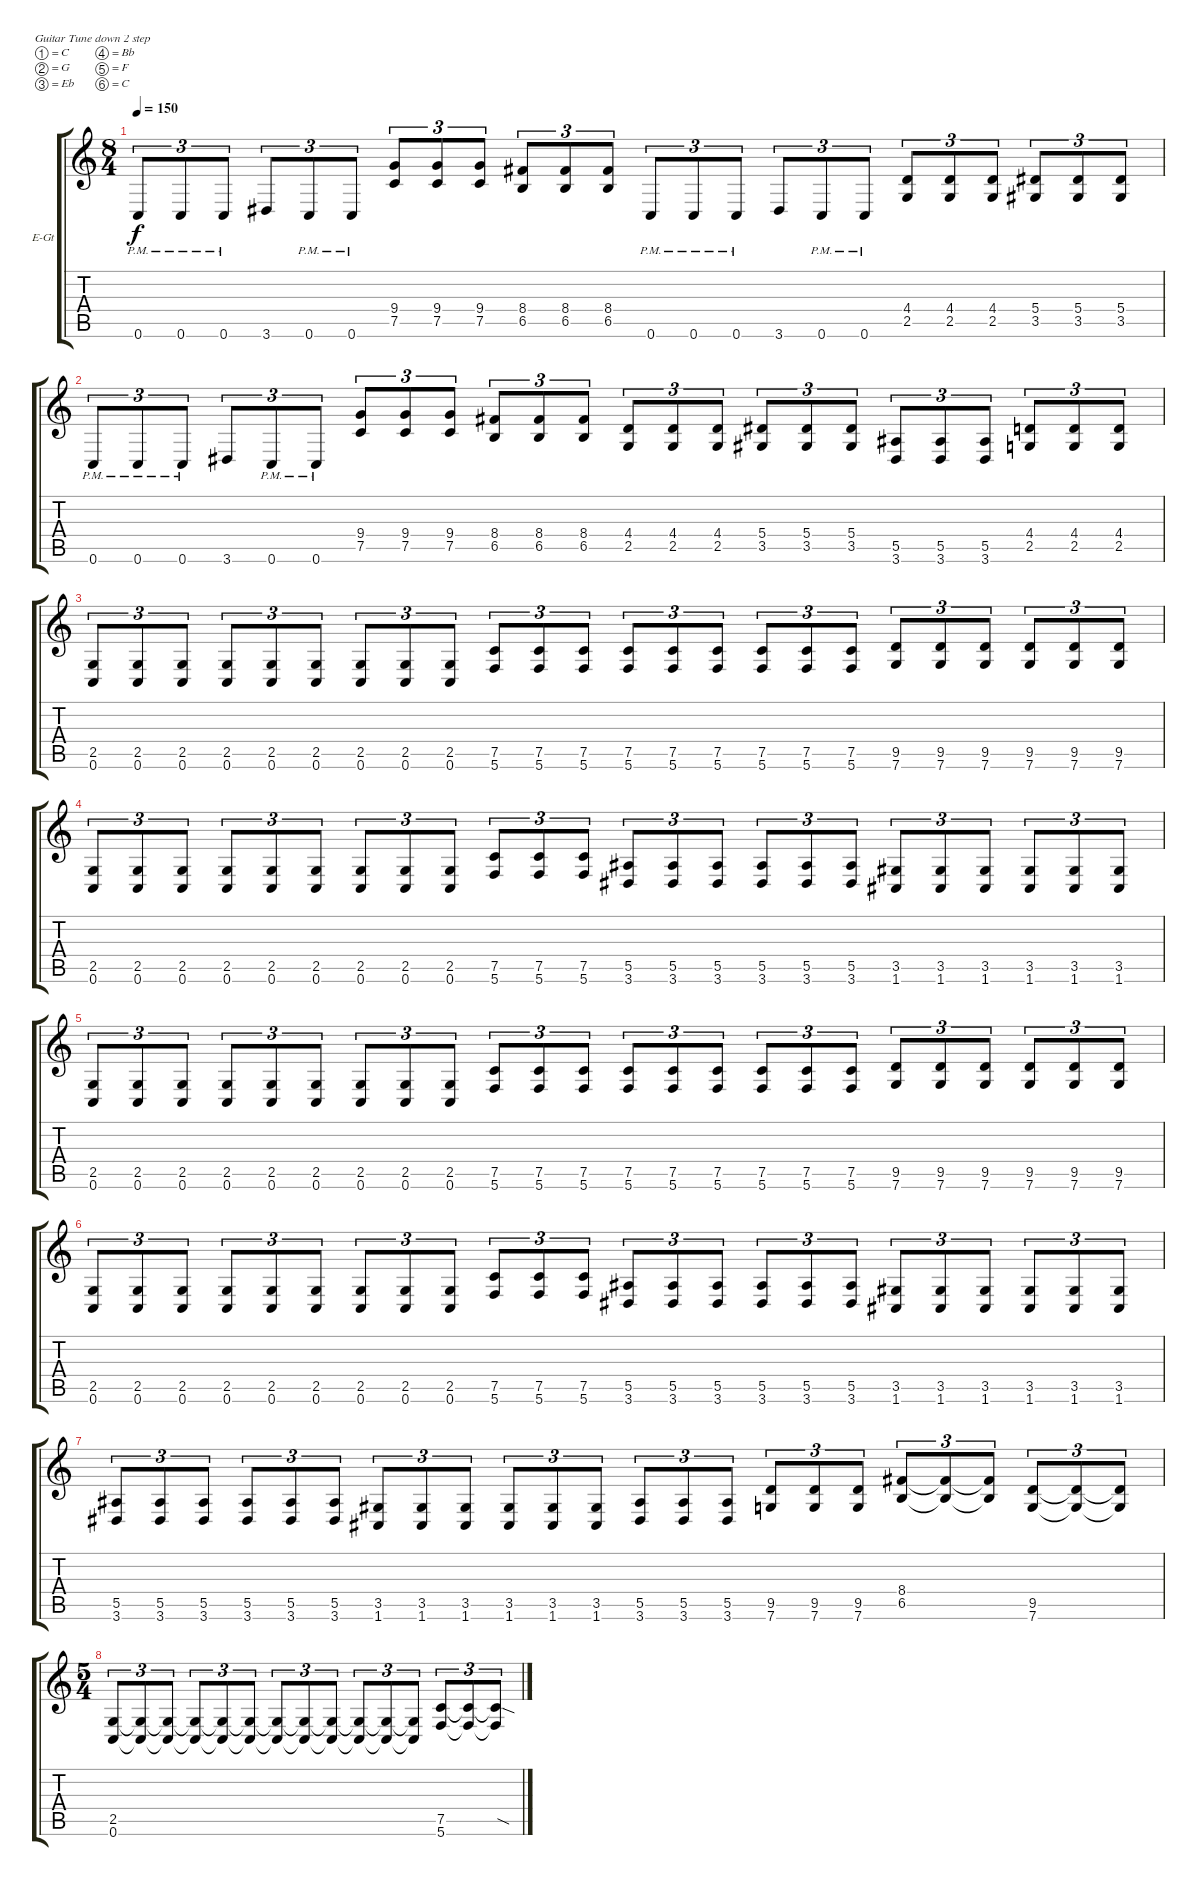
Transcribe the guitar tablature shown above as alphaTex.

\bracketExtendMode groupsimilarinstruments
\firstSystemTrackNameOrientation horizontal
\otherSystemsTrackNameOrientation horizontal
\track ("Pista 1" "E-Gt") {solo instrument distortionguitar}
\staff {score tabs}
\tuning (C4 G3 Eb3 Bb2 F2 C2)
\ts (8 4)
\tempo 150
\clef g2
\ks c
0.6{pm}.8{tu (3 2) dy f} 0.6{pm}.8{tu (3 2)} 0.6{pm}.8{tu (3 2)} 3.6.8{tu (3 2)} 0.6{pm}.8{tu (3 2)} 0.6{pm}.8{tu (3 2)} (9.4 7.5).8{tu (3 2)} (9.4 7.5).8{tu (3 2)} (9.4 7.5).8{tu (3 2)} (8.4 6.5).8{tu (3 2)} (8.4 6.5).8{tu (3 2)} (8.4 6.5).8{tu (3 2)} 0.6{pm}.8{tu (3 2)} 0.6{pm}.8{tu (3 2)} 0.6{pm}.8{tu (3 2)} 3.6.8{tu (3 2)} 0.6{pm}.8{tu (3 2)} 0.6{pm}.8{tu (3 2)} (4.4 2.5).8{tu (3 2)} (4.4 2.5).8{tu (3 2)} (4.4 2.5).8{tu (3 2)} (5.4 3.5).8{tu (3 2)} (5.4 3.5).8{tu (3 2)} (5.4 3.5).8{tu (3 2)} |
0.6{pm}.8{tu (3 2)} 0.6{pm}.8{tu (3 2)} 0.6{pm}.8{tu (3 2)} 3.6.8{tu (3 2)} 0.6{pm}.8{tu (3 2)} 0.6{pm}.8{tu (3 2)} (9.4 7.5).8{tu (3 2)} (9.4 7.5).8{tu (3 2)} (9.4 7.5).8{tu (3 2)} (8.4 6.5).8{tu (3 2)} (8.4 6.5).8{tu (3 2)} (8.4 6.5).8{tu (3 2)} (4.4 2.5).8{tu (3 2)} (4.4 2.5).8{tu (3 2)} (4.4 2.5).8{tu (3 2)} (5.4 3.5).8{tu (3 2)} (5.4 3.5).8{tu (3 2)} (5.4 3.5).8{tu (3 2)} (5.5 3.6).8{tu (3 2)} (5.5 3.6).8{tu (3 2)} (5.5 3.6).8{tu (3 2)} (4.4 2.5).8{tu (3 2)} (4.4 2.5).8{tu (3 2)} (4.4 2.5).8{tu (3 2)} |
(2.5 0.6).8{tu (3 2)} (2.5 0.6).8{tu (3 2)} (2.5 0.6).8{tu (3 2)} (2.5 0.6).8{tu (3 2)} (2.5 0.6).8{tu (3 2)} (2.5 0.6).8{tu (3 2)} (2.5 0.6).8{tu (3 2)} (2.5 0.6).8{tu (3 2)} (2.5 0.6).8{tu (3 2)} (7.5 5.6).8{tu (3 2)} (7.5 5.6).8{tu (3 2)} (7.5 5.6).8{tu (3 2)} (7.5 5.6).8{tu (3 2)} (7.5 5.6).8{tu (3 2)} (7.5 5.6).8{tu (3 2)} (7.5 5.6).8{tu (3 2)} (7.5 5.6).8{tu (3 2)} (7.5 5.6).8{tu (3 2)} (9.5 7.6).8{tu (3 2)} (9.5 7.6).8{tu (3 2)} (9.5 7.6).8{tu (3 2)} (9.5 7.6).8{tu (3 2)} (9.5 7.6).8{tu (3 2)} (9.5 7.6).8{tu (3 2)} |
(2.5 0.6).8{tu (3 2)} (2.5 0.6).8{tu (3 2)} (2.5 0.6).8{tu (3 2)} (2.5 0.6).8{tu (3 2)} (2.5 0.6).8{tu (3 2)} (2.5 0.6).8{tu (3 2)} (2.5 0.6).8{tu (3 2)} (2.5 0.6).8{tu (3 2)} (2.5 0.6).8{tu (3 2)} (7.5 5.6).8{tu (3 2)} (7.5 5.6).8{tu (3 2)} (7.5 5.6).8{tu (3 2)} (5.5 3.6).8{tu (3 2)} (5.5 3.6).8{tu (3 2)} (5.5 3.6).8{tu (3 2)} (5.5 3.6).8{tu (3 2)} (5.5 3.6).8{tu (3 2)} (5.5 3.6).8{tu (3 2)} (3.5 1.6).8{tu (3 2)} (3.5 1.6).8{tu (3 2)} (3.5 1.6).8{tu (3 2)} (3.5 1.6).8{tu (3 2)} (3.5 1.6).8{tu (3 2)} (3.5 1.6).8{tu (3 2)} |
(2.5 0.6).8{tu (3 2)} (2.5 0.6).8{tu (3 2)} (2.5 0.6).8{tu (3 2)} (2.5 0.6).8{tu (3 2)} (2.5 0.6).8{tu (3 2)} (2.5 0.6).8{tu (3 2)} (2.5 0.6).8{tu (3 2)} (2.5 0.6).8{tu (3 2)} (2.5 0.6).8{tu (3 2)} (7.5 5.6).8{tu (3 2)} (7.5 5.6).8{tu (3 2)} (7.5 5.6).8{tu (3 2)} (7.5 5.6).8{tu (3 2)} (7.5 5.6).8{tu (3 2)} (7.5 5.6).8{tu (3 2)} (7.5 5.6).8{tu (3 2)} (7.5 5.6).8{tu (3 2)} (7.5 5.6).8{tu (3 2)} (9.5 7.6).8{tu (3 2)} (9.5 7.6).8{tu (3 2)} (9.5 7.6).8{tu (3 2)} (9.5 7.6).8{tu (3 2)} (9.5 7.6).8{tu (3 2)} (9.5 7.6).8{tu (3 2)} |
(2.5 0.6).8{tu (3 2)} (2.5 0.6).8{tu (3 2)} (2.5 0.6).8{tu (3 2)} (2.5 0.6).8{tu (3 2)} (2.5 0.6).8{tu (3 2)} (2.5 0.6).8{tu (3 2)} (2.5 0.6).8{tu (3 2)} (2.5 0.6).8{tu (3 2)} (2.5 0.6).8{tu (3 2)} (7.5 5.6).8{tu (3 2)} (7.5 5.6).8{tu (3 2)} (7.5 5.6).8{tu (3 2)} (5.5 3.6).8{tu (3 2)} (5.5 3.6).8{tu (3 2)} (5.5 3.6).8{tu (3 2)} (5.5 3.6).8{tu (3 2)} (5.5 3.6).8{tu (3 2)} (5.5 3.6).8{tu (3 2)} (3.5 1.6).8{tu (3 2)} (3.5 1.6).8{tu (3 2)} (3.5 1.6).8{tu (3 2)} (3.5 1.6).8{tu (3 2)} (3.5 1.6).8{tu (3 2)} (3.5 1.6).8{tu (3 2)} |
(5.5 3.6).8{tu (3 2)} (5.5 3.6).8{tu (3 2)} (5.5 3.6).8{tu (3 2)} (5.5 3.6).8{tu (3 2)} (5.5 3.6).8{tu (3 2)} (5.5 3.6).8{tu (3 2)} (3.5 1.6).8{tu (3 2)} (3.5 1.6).8{tu (3 2)} (3.5 1.6).8{tu (3 2)} (3.5 1.6).8{tu (3 2)} (3.5 1.6).8{tu (3 2)} (3.5 1.6).8{tu (3 2)} (5.5 3.6).8{tu (3 2)} (5.5 3.6).8{tu (3 2)} (5.5 3.6).8{tu (3 2)} (9.5 7.6).8{tu (3 2)} (9.5 7.6).8{tu (3 2)} (9.5 7.6).8{tu (3 2)} (8.4 6.5).8{tu (3 2)} (8.4{t} 6.5{t}).8{tu (3 2)} (8.4{t} 6.5{t}).8{tu (3 2)} (9.5 7.6).8{tu (3 2)} (9.5{t} 7.6{t}).8{tu (3 2)} (9.5{t} 7.6{t}).8{tu (3 2)} |
\ts (5 4)
\beaming (8 6 4)
(2.5 0.6).8{tu (3 2)} (2.5{t} 0.6{t}).8{tu (3 2)} (2.5{t} 0.6{t}).8{tu (3 2)} (2.5{t} 0.6{t}).8{tu (3 2)} (2.5{t} 0.6{t}).8{tu (3 2)} (2.5{t} 0.6{t}).8{tu (3 2)} (2.5{t} 0.6{t}).8{tu (3 2)} (2.5{t} 0.6{t}).8{tu (3 2)} (2.5{t} 0.6{t}).8{tu (3 2)} (2.5{t} 0.6{t}).8{tu (3 2)} (2.5{t} 0.6{t}).8{tu (3 2)} (2.5{t} 0.6{t}).8{tu (3 2)} (7.5 5.6).8{tu (3 2)} (7.5{t} 5.6{t}).8{tu (3 2)} (7.5{sod t} 5.6{t}).8{tu (3 2)}
